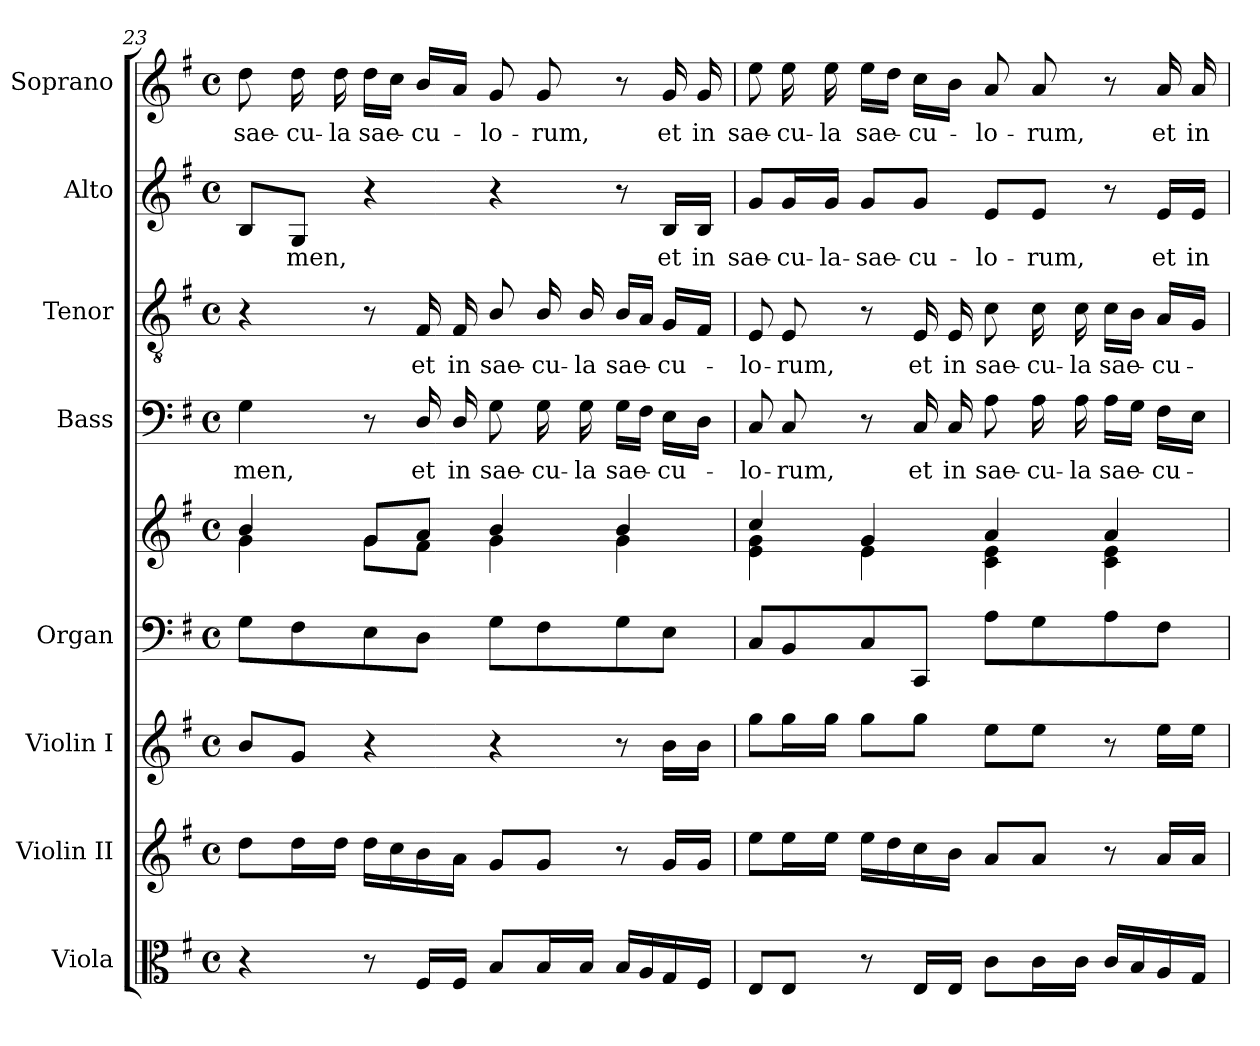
**kern	**kern	**kern	**kern	**kern	**kern	**text	**kern	**text	**kern	**text	**kern	**text
*part8	*part7	*part6	*part5	*part5	*part4	*part4	*part3	*part3	*part2	*part2	*part1	*part1
*staff9	*staff8	*staff7	*staff6	*staff5	*staff4	*staff4	*staff3	*staff3	*staff2	*staff2	*staff1	*staff1
*I"Viola	*I"Violin II	*I"Violin I	*I"Organ	*	*I"Bass	*	*I"Tenor	*	*I"Alto	*	*I"Soprano	*
*I'Vla.	*I'Vln. II	*I'Vln. I	*I'Org.	*	*I'B.	*	*I'T.	*	*I'A.	*	*I'S.	*
!!LO:PB:g=z
*clefC3	*clefG2	*clefG2	*clefF4	*clefG2	*clefF4	*	*clefGv2	*	*clefG2	*	*clefG2	*
*	*	*	*	*	*	*	*ITrd7c12	*	*	*	*	*
*k[f#]	*k[f#]	*k[f#]	*k[f#]	*k[f#]	*k[f#]	*	*k[f#]	*	*k[f#]	*	*k[f#]	*
*G:	*G:	*G:	*G:	*G:	*G:	*	*G:	*	*G:	*	*G:	*
*M4/4	*M4/4	*M4/4	*M4/4	*M4/4	*M4/4	*	*M4/4	*	*M4/4	*	*M4/4	*
*met(c)	*met(c)	*met(c)	*met(c)	*met(c)	*met(c)	*	*met(c)	*	*met(c)	*	*met(c)	*
=23	=23	=23	=23	=23	=23	=23	=23	=23	=23	=23	=23	=23
*	*	*	*	*^	*	*	*	*	*	*	*	*
!	!	!	!	!	!	!	!LO:LY:b:color=#000000	!	!	!	!	!	!
!	!	!	!	!	!	!	!	!	!	!	!	!	!LO:LY:b:color=#000000
4r	8ddi\L	8bi/L	8Gi\L	4bi/	4gi\	4Gi\	-men,	4r	.	8Bi/L	.	8ddi\	sae-
!	!	!	!	!	!	!	!	!	!	!	!LO:LY:b:color=#000000	!	!
!	!	!	!	!	!	!	!	!	!	!	!	!	!LO:LY:b:color=#000000
.	16ddi\L	8gi/J	8F#i\	.	.	.	.	.	.	8Gi/J	-men,	16ddi\	-cu-
!	!	!	!	!	!	!	!	!	!	!	!	!	!LO:LY:b:color=#000000
.	16ddi\JJ	.	.	.	.	.	.	.	.	.	.	16ddi\	-la
!	!	!	!	!	!	!	!	!	!	!	!	!	!LO:LY:b:color=#000000
8r	16ddi\LL	4r	8Ei\	8gi/L	8gi\L	8r	.	8r	.	4r	.	16ddi\LL	sae-
.	16cci\	.	.	.	.	.	.	.	.	.	.	16cci\JJ	.
!	!	!	!	!	!	!	!LO:LY:b:color=#000000	!	!	!	!	!	!
!	!	!	!	!	!	!	!	!	!LO:LY:b:color=#000000	!	!	!	!
!	!	!	!	!	!	!	!	!	!	!	!	!	!LO:LY:b:color=#000000
16F#i/LL	16bi\	.	8Di\J	8ai/J	8f#i\J	16Di/	et	16FF#i/	et	.	.	16bi/LL	-cu-
!	!	!	!	!	!	!	!LO:LY:b:color=#000000	!	!	!	!	!	!
!	!	!	!	!	!	!	!	!	!LO:LY:b:color=#000000	!	!	!	!
16F#i/JJ	16ai\JJ	.	.	.	.	16Di/	in	16FF#i/	in	.	.	16ai/JJ	.
!	!	!	!	!	!	!	!LO:LY:b:color=#000000	!	!	!	!	!	!
!	!	!	!	!	!	!	!	!	!LO:LY:b:color=#000000	!	!	!	!
!	!	!	!	!	!	!	!	!	!	!	!	!	!LO:LY:b:color=#000000
8Bi/L	8gi/L	4r	8Gi\L	4bi/	4gi\	8Gi\	sae-	8BBi/	sae-	4r	.	8gi/	-lo-
!	!	!	!	!	!	!	!LO:LY:b:color=#000000	!	!	!	!	!	!
!	!	!	!	!	!	!	!	!	!LO:LY:b:color=#000000	!	!	!	!
!	!	!	!	!	!	!	!	!	!	!	!	!	!LO:LY:b:color=#000000
16Bi/L	8gi/J	.	8F#i\	.	.	16Gi\	-cu-	16BBi/	-cu-	.	.	8gi/	-rum,
!	!	!	!	!	!	!	!LO:LY:b:color=#000000	!	!	!	!	!	!
!	!	!	!	!	!	!	!	!	!LO:LY:b:color=#000000	!	!	!	!
16Bi/JJ	.	.	.	.	.	16Gi\	-la	16BBi/	-la	.	.	.	.
!	!	!	!	!	!	!	!LO:LY:b:color=#000000	!	!	!	!	!	!
!	!	!	!	!	!	!	!	!	!LO:LY:b:color=#000000	!	!	!	!
16Bi/LL	8r	8r	8Gi\	4bi/	4gi\	16Gi\LL	sae-	16BBi/LL	sae-	8r	.	8r	.
16Ai/	.	.	.	.	.	16F#i\JJ	.	16AAi/JJ	.	.	.	.	.
!	!	!	!	!	!	!	!LO:LY:b:color=#000000	!	!	!	!	!	!
!	!	!	!	!	!	!	!	!	!LO:LY:b:color=#000000	!	!	!	!
!	!	!	!	!	!	!	!	!	!	!	!LO:LY:b:color=#000000	!	!
!	!	!	!	!	!	!	!	!	!	!	!	!	!LO:LY:b:color=#000000
16Gi/	16gi/LL	16bi\LL	8Ei\J	.	.	16Ei\LL	-cu-	16GGi/LL	-cu-	16Bi/LL	et	16gi/	et
!	!	!	!	!	!	!	!	!	!	!	!LO:LY:b:color=#000000	!	!
!	!	!	!	!	!	!	!	!	!	!	!	!	!LO:LY:b:color=#000000
16F#i/JJ	16gi/JJ	16bi\JJ	.	.	.	16Di\JJ	.	16FF#i/JJ	.	16Bi/JJ	in	16gi/	in
=24	=24	=24	=24	=24	=24	=24	=24	=24	=24	=24	=24	=24	=24
!	!	!	!	!	!	!	!LO:LY:b:color=#000000	!	!	!	!	!	!
!	!	!	!	!	!	!	!	!	!LO:LY:b:color=#000000	!	!	!	!
!	!	!	!	!	!	!	!	!	!	!	!LO:LY:b:color=#000000	!	!
!	!	!	!	!	!	!	!	!	!	!	!	!	!LO:LY:b:color=#000000
8Ei/L	8eei\L	8ggi\L	8Ci/L	4cci/	4ei\ 4gi	8Ci/	-lo-	8EEi/	-lo-	8gi/L	sae-	8eei\	sae-
!	!	!	!	!	!	!	!LO:LY:b:color=#000000	!	!	!	!	!	!
!	!	!	!	!	!	!	!	!	!LO:LY:b:color=#000000	!	!	!	!
!	!	!	!	!	!	!	!	!	!	!	!LO:LY:b:color=#000000	!	!
!	!	!	!	!	!	!	!	!	!	!	!	!	!LO:LY:b:color=#000000
8Ei/J	16eei\L	16ggi\L	8BBi/	.	.	8Ci/	-rum,	8EEi/	-rum,	16gi/L	-cu-	16eei\	-cu-
!	!	!	!	!	!	!	!	!	!	!	!LO:LY:b:color=#000000	!	!
!	!	!	!	!	!	!	!	!	!	!	!	!	!LO:LY:b:color=#000000
.	16eei\JJ	16ggi\JJ	.	.	.	.	.	.	.	16gi/JJ	-la-	16eei\	-la
!	!	!	!	!	!	!	!	!	!	!	!LO:LY:b:color=#000000	!	!
!	!	!	!	!	!	!	!	!	!	!	!	!	!LO:LY:b:color=#000000
8r	16eei\LL	8ggi\L	8Ci/	4gi/	4ei\	8r	.	8r	.	8gi/L	-sae-	16eei\LL	sae-
.	16ddi\	.	.	.	.	.	.	.	.	.	.	16ddi\JJ	.
!	!	!	!	!	!	!	!LO:LY:b:color=#000000	!	!	!	!	!	!
!	!	!	!	!	!	!	!	!	!LO:LY:b:color=#000000	!	!	!	!
!	!	!	!	!	!	!	!	!	!	!	!LO:LY:b:color=#000000	!	!
!	!	!	!	!	!	!	!	!	!	!	!	!	!LO:LY:b:color=#000000
16Ei/LL	16cci\	8ggi\J	8CCi/J	.	.	16Ci/	et	16EEi/	et	8gi/J	-cu-	16cci\LL	-cu-
!	!	!	!	!	!	!	!LO:LY:b:color=#000000	!	!	!	!	!	!
!	!	!	!	!	!	!	!	!	!LO:LY:b:color=#000000	!	!	!	!
16Ei/JJ	16bi\JJ	.	.	.	.	16Ci/	in	16EEi/	in	.	.	16bi\JJ	.
!	!	!	!	!	!	!	!LO:LY:b:color=#000000	!	!	!	!	!	!
!	!	!	!	!	!	!	!	!	!LO:LY:b:color=#000000	!	!	!	!
!	!	!	!	!	!	!	!	!	!	!	!LO:LY:b:color=#000000	!	!
!	!	!	!	!	!	!	!	!	!	!	!	!	!LO:LY:b:color=#000000
8ci\L	8ai/L	8eei\L	8Ai\L	4ai/	4ci\ 4ei	8Ai\	sae-	8Ci\	sae-	8ei/L	-lo-	8ai/	-lo-
!	!	!	!	!	!	!	!LO:LY:b:color=#000000	!	!	!	!	!	!
!	!	!	!	!	!	!	!	!	!LO:LY:b:color=#000000	!	!	!	!
!	!	!	!	!	!	!	!	!	!	!	!LO:LY:b:color=#000000	!	!
!	!	!	!	!	!	!	!	!	!	!	!	!	!LO:LY:b:color=#000000
16ci\L	8ai/J	8eei\J	8Gi\	.	.	16Ai\	-cu-	16Ci\	-cu-	8ei/J	-rum,	8ai/	-rum,
!	!	!	!	!	!	!	!LO:LY:b:color=#000000	!	!	!	!	!	!
!	!	!	!	!	!	!	!	!	!LO:LY:b:color=#000000	!	!	!	!
16ci\JJ	.	.	.	.	.	16Ai\	-la	16Ci\	-la	.	.	.	.
!	!	!	!	!	!	!	!LO:LY:b:color=#000000	!	!	!	!	!	!
!	!	!	!	!	!	!	!	!	!LO:LY:b:color=#000000	!	!	!	!
16ci/LL	8r	8r	8Ai\	4ai/	4ci\ 4ei	16Ai\LL	sae-	16Ci\LL	sae-	8r	.	8r	.
16Bi/	.	.	.	.	.	16Gi\JJ	.	16BBi\JJ	.	.	.	.	.
!	!	!	!	!	!	!	!LO:LY:b:color=#000000	!	!	!	!	!	!
!	!	!	!	!	!	!	!	!	!LO:LY:b:color=#000000	!	!	!	!
!	!	!	!	!	!	!	!	!	!	!	!LO:LY:b:color=#000000	!	!
!	!	!	!	!	!	!	!	!	!	!	!	!	!LO:LY:b:color=#000000
16Ai/	16ai/LL	16eei\LL	8F#i\J	.	.	16F#i\LL	-cu-	16AAi/LL	-cu-	16ei/LL	et	16ai/	et
!	!	!	!	!	!	!	!	!	!	!	!LO:LY:b:color=#000000	!	!
!	!	!	!	!	!	!	!	!	!	!	!	!	!LO:LY:b:color=#000000
16Gi/JJ	16ai/JJ	16eei\JJ	.	.	.	16Ei\JJ	.	16GGi/JJ	.	16ei/JJ	in	16ai/	in
*	*	*	*	*v	*v	*	*	*	*	*	*	*	*
=	=	=	=	=	=	=	=	=	=	=	=	=
*-	*-	*-	*-	*-	*-	*-	*-	*-	*-	*-	*-	*-
